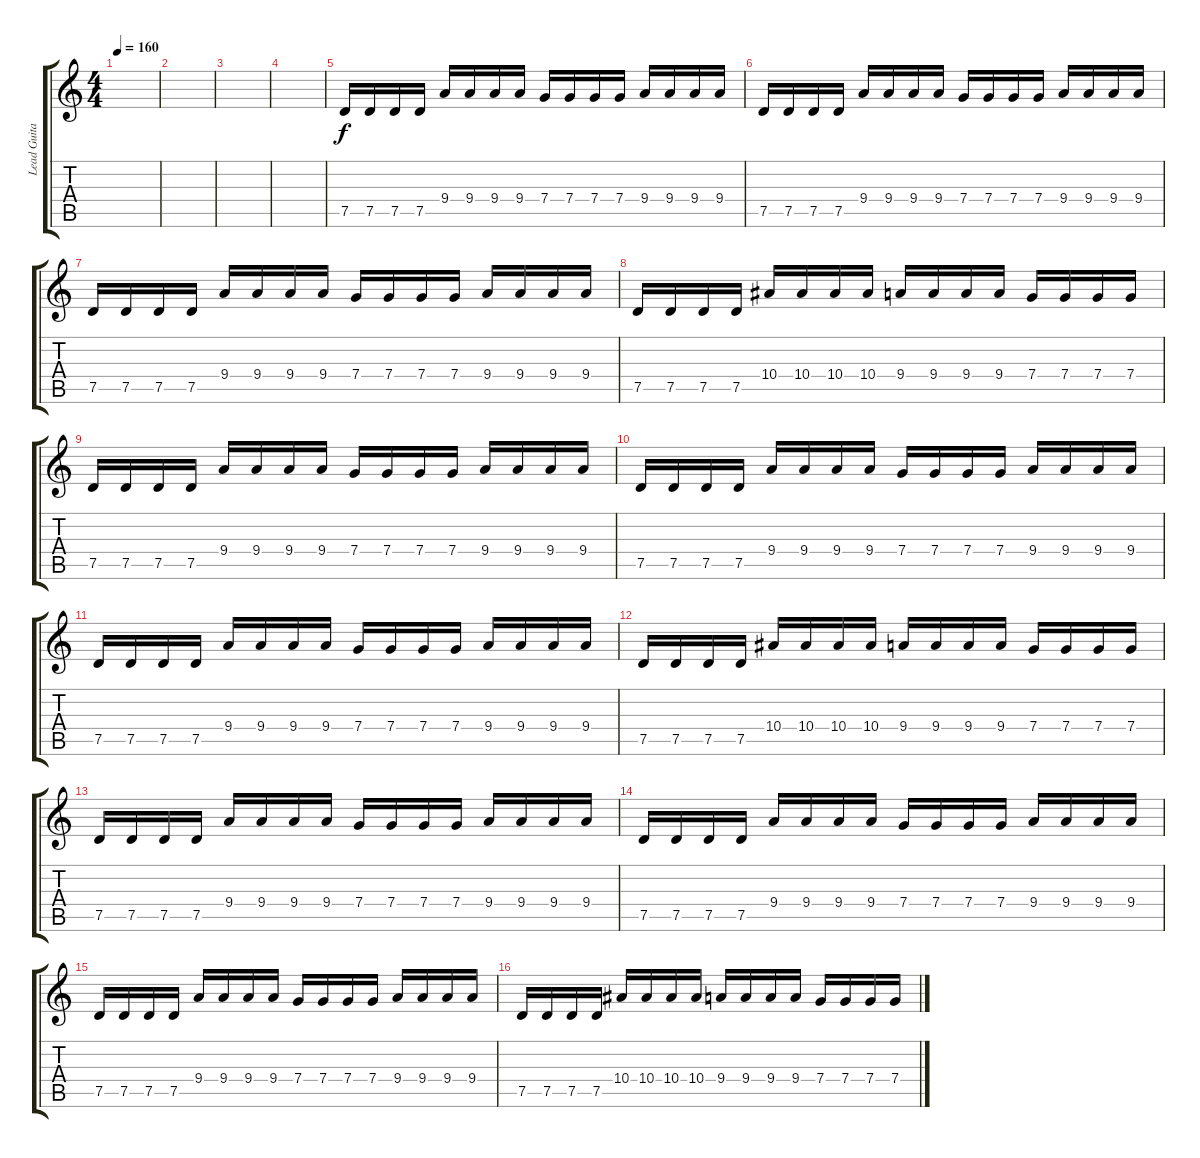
\track ("Lead Guitar" "Lead Guita") {instrument distortionguitar}
\staff {score tabs}
\tuning (D4 A3 F3 C3 G2 D2) {hide}
\ts (4 4)
\tempo 160
\clef g2
\ks c
|
|
|
|
7.5.16{volume 16} 7.5.16 7.5.16 7.5.16 9.4.16 9.4.16 9.4.16 9.4.16 7.4.16 7.4.16 7.4.16 7.4.16 9.4.16 9.4.16 9.4.16 9.4.16 |
7.5.16 7.5.16 7.5.16 7.5.16 9.4.16 9.4.16 9.4.16 9.4.16 7.4.16 7.4.16 7.4.16 7.4.16 9.4.16 9.4.16 9.4.16 9.4.16 |
7.5.16 7.5.16 7.5.16 7.5.16 9.4.16 9.4.16 9.4.16 9.4.16 7.4.16 7.4.16 7.4.16 7.4.16 9.4.16 9.4.16 9.4.16 9.4.16 |
7.5.16 7.5.16 7.5.16 7.5.16 10.4.16 10.4.16 10.4.16 10.4.16 9.4.16 9.4.16 9.4.16 9.4.16 7.4.16 7.4.16 7.4.16 7.4.16 |
7.5.16 7.5.16 7.5.16 7.5.16 9.4.16 9.4.16 9.4.16 9.4.16 7.4.16 7.4.16 7.4.16 7.4.16 9.4.16 9.4.16 9.4.16 9.4.16 |
7.5.16 7.5.16 7.5.16 7.5.16 9.4.16 9.4.16 9.4.16 9.4.16 7.4.16 7.4.16 7.4.16 7.4.16 9.4.16 9.4.16 9.4.16 9.4.16 |
7.5.16 7.5.16 7.5.16 7.5.16 9.4.16 9.4.16 9.4.16 9.4.16 7.4.16 7.4.16 7.4.16 7.4.16 9.4.16 9.4.16 9.4.16 9.4.16 |
7.5.16 7.5.16 7.5.16 7.5.16 10.4.16 10.4.16 10.4.16 10.4.16 9.4.16 9.4.16 9.4.16 9.4.16 7.4.16 7.4.16 7.4.16 7.4.16 |
7.5.16 7.5.16 7.5.16 7.5.16 9.4.16 9.4.16 9.4.16 9.4.16 7.4.16 7.4.16 7.4.16 7.4.16 9.4.16 9.4.16 9.4.16 9.4.16 |
7.5.16 7.5.16 7.5.16 7.5.16 9.4.16 9.4.16 9.4.16 9.4.16 7.4.16 7.4.16 7.4.16 7.4.16 9.4.16 9.4.16 9.4.16 9.4.16 |
7.5.16 7.5.16 7.5.16 7.5.16 9.4.16 9.4.16 9.4.16 9.4.16 7.4.16 7.4.16 7.4.16 7.4.16 9.4.16 9.4.16 9.4.16 9.4.16 |
7.5.16 7.5.16 7.5.16 7.5.16 10.4.16 10.4.16 10.4.16 10.4.16 9.4.16 9.4.16 9.4.16 9.4.16 7.4.16 7.4.16 7.4.16 7.4.16
